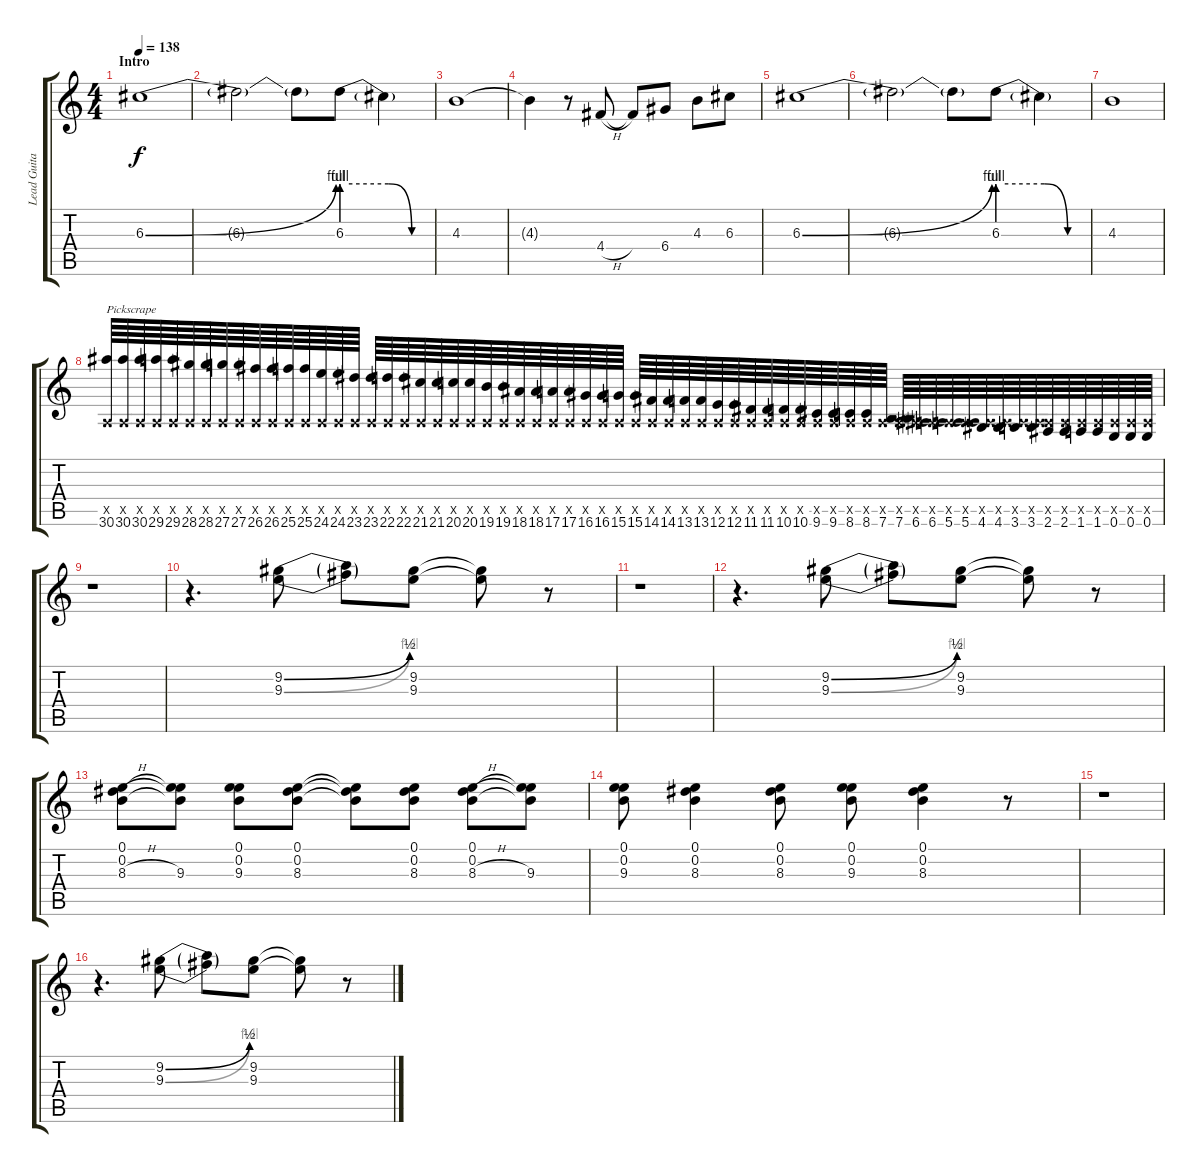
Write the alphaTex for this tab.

\track ("Lead Guitar" "Lead Guita") {instrument overdrivenguitar}
\staff {score tabs}
\tuning (E4 B3 G3 D3 A2 E2) {hide}
\ts (4 4)
\section ("" "Intro")
\tempo 138
\clef g2
\ks c
6.3{be (bend 0 0 60 4)}.1{dy f volume 16 instrument overdrivenguitar} |
6.3{t}.2{volume 16} 6.3{t}.8 6.3{be (custom 0 4 30 4 45 0 60 0)}.8 6.3{t}.4 |
4.3.1{volume 16} |
4.3{t}.4{volume 16} r.8 4.4{h}.8 4.4{t}.8 6.4.8 4.3.8 6.3.8 |
6.3{be (bend 0 0 60 4)}.1{volume 16} |
6.3{t}.2{volume 16} 6.3{t}.8 6.3{be (custom 0 4 30 4 45 0 60 0)}.8 6.3{t}.4 |
4.3.1{volume 16} |
(0.5{x} 30.6).64{txt "Pickscrape" volume 16} (0.5{x} 30.6).64 (0.5{x} 30.6).64 (0.5{x} 29.6).64 (0.5{x} 29.6).64 (0.5{x} 28.6).64 (0.5{x} 28.6).64 (0.5{x} 27.6).64 (0.5{x} 27.6).64 (0.5{x} 26.6).64 (0.5{x} 26.6).64 (0.5{x} 25.6).64 (0.5{x} 25.6).64 (0.5{x} 24.6).64 (0.5{x} 24.6).64 (0.5{x} 23.6).64 (0.5{x} 23.6).64 (0.5{x} 22.6).64 (0.5{x} 22.6).64 (0.5{x} 21.6).64 (0.5{x} 21.6).64 (0.5{x} 20.6).64 (0.5{x} 20.6).64 (0.5{x} 19.6).64 (0.5{x} 19.6).64 (0.5{x} 18.6).64 (0.5{x} 18.6).64 (0.5{x} 17.6).64 (0.5{x} 17.6).64 (0.5{x} 16.6).64 (0.5{x} 16.6).64 (0.5{x} 15.6).64 (0.5{x} 15.6).64 (0.5{x} 14.6).64 (0.5{x} 14.6).64 (0.5{x} 13.6).64 (0.5{x} 13.6).64 (0.5{x} 12.6).64 (0.5{x} 12.6).64 (0.5{x} 11.6).64 (0.5{x} 11.6).64 (0.5{x} 10.6).64 (0.5{x} 10.6).64 (0.5{x} 9.6).64 (0.5{x} 9.6).64 (0.5{x} 8.6).64 (0.5{x} 8.6).64 (0.5{x} 7.6).64 (0.5{x} 7.6).64 (0.5{x} 6.6).64 (0.5{x} 6.6).64 (0.5{x} 5.6).64 (0.5{x} 5.6).64 (0.5{x} 4.6).64 (0.5{x} 4.6).64 (0.5{x} 3.6).64 (0.5{x} 3.6).64 (0.5{x} 2.6).64 (0.5{x} 2.6).64 (0.5{x} 1.6).64 (0.5{x} 1.6).64 (0.5{x} 0.6).64 (0.5{x} 0.6).64 (0.5{x} 0.6).64 |
r.1{volume 12} |
r.4{d} (9.2{be (bend 0 0 60 2)} 9.3{be (bend 0 0 60 4)}).8 (9.2{t} 9.3{t}).8 (9.2 9.3).8 (9.2{t} 9.3{t}).8 r.8 |
r.1 |
r.4{d} (9.2{be (bend 0 0 60 2)} 9.3{be (bend 0 0 60 4)}).8 (9.2{t} 9.3{t}).8 (9.2 9.3).8 (9.2{t} 9.3{t}).8 r.8 |
(0.1 0.2 8.3{h}).8 (0.1{t} 0.2{t} 9.3).8 (0.1 0.2 9.3).8 (0.1 0.2 8.3).8 (0.1{t} 0.2{t} 8.3{t}).8 (0.1 0.2 8.3).8 (0.1 0.2 8.3{h}).8 (0.1{t} 0.2{t} 9.3).8 |
(0.1 0.2 9.3).8 (0.1 0.2 8.3).4 (0.1 0.2 8.3).8 (0.1 0.2 9.3).8 (0.1 0.2 8.3).4 r.8 |
r.1 |
r.4{d} (9.2{be (bend 0 0 60 2)} 9.3{be (bend 0 0 60 4)}).8 (9.2{t} 9.3{t}).8 (9.2 9.3).8 (9.2{t} 9.3{t}).8 r.8
